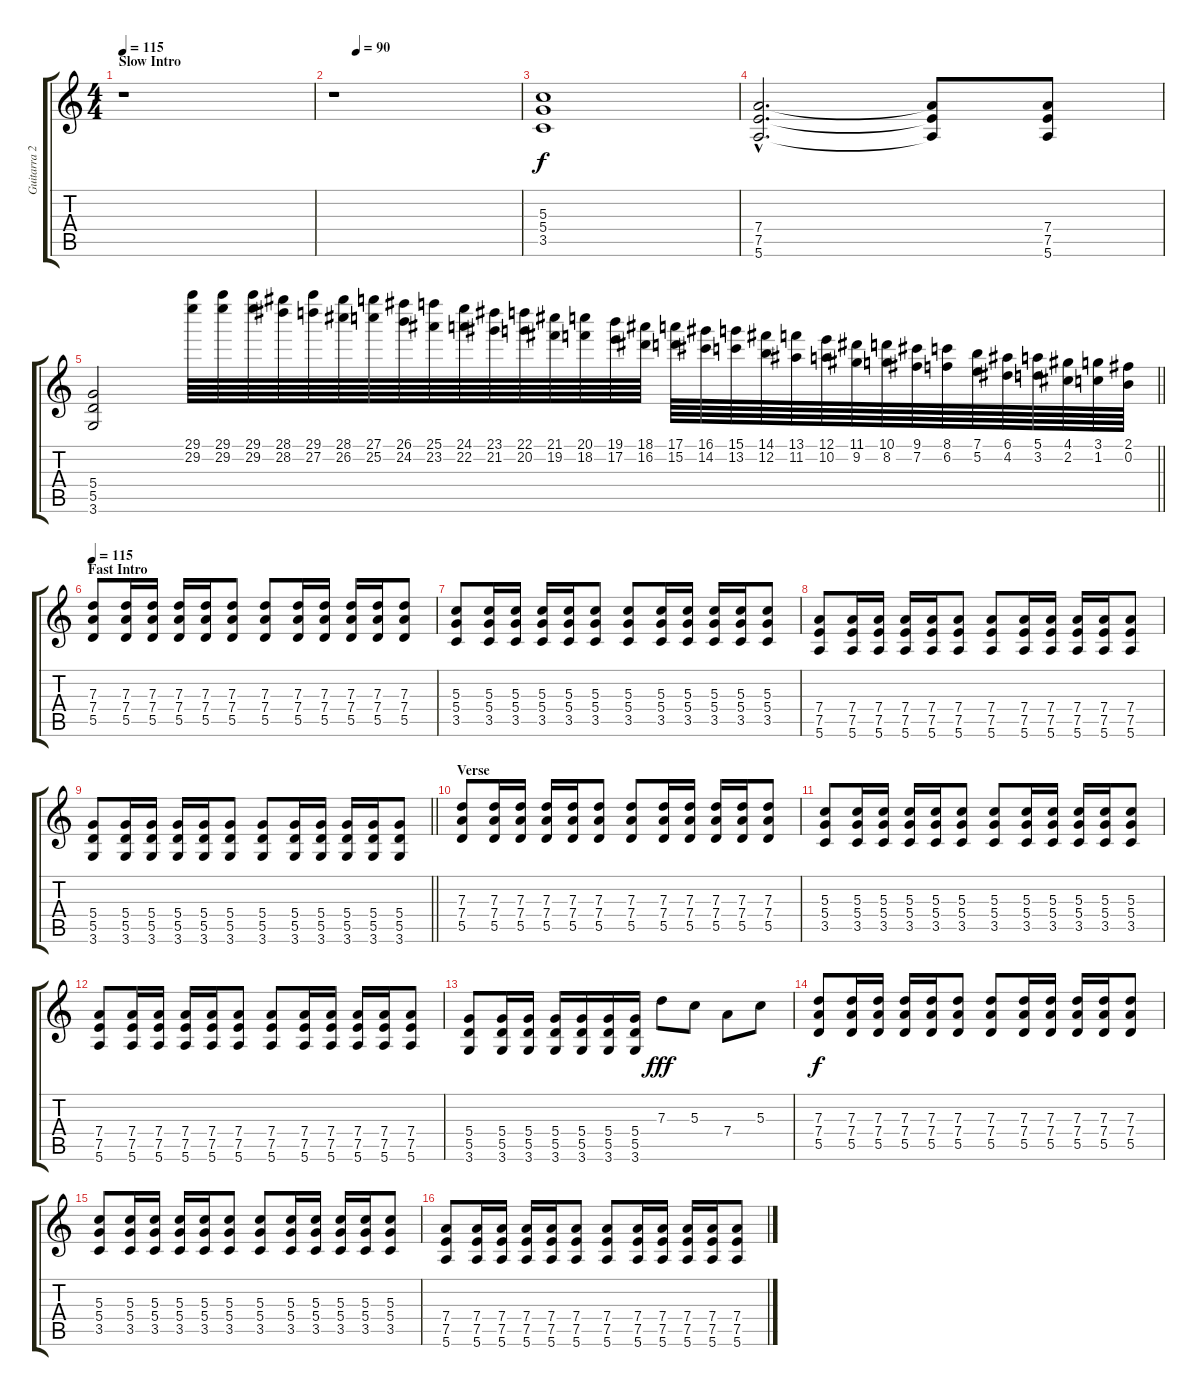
\track ("Guitarra 2 - Erik" "Guitarra 2") {instrument distortionguitar}
\staff {score tabs}
\tuning (E4 B3 G3 D3 A2 E2) {hide}
\ts (4 4)
\section ("" "Slow Intro")
\tempo 115
\clef g2
\ks c
r.1{dy f instrument distortionguitar} |
\tempo (90 0.125)
r.1 |
(5.3 5.4 3.5).1 |
(7.4{hac} 7.5{hac} 5.6{hac}).2{d} (7.4{t} 7.5{t} 5.6{t}).8 (7.4 7.5 5.6).8 |
\barLineRight lightlight
(5.4 5.5 3.6).2 (29.1 29.2).64 (29.1 29.2).64 (29.1 29.2).64 (28.1 28.2).64 (29.1 27.2).64 (28.1 26.2).64 (27.1 25.2).64 (26.1 24.2).64 (25.1 23.2).64 (24.1 22.2).64 (23.1 21.2).64 (22.1 20.2).64 (21.1 19.2).64 (20.1 18.2).64 (19.1 17.2).64 (18.1 16.2).64 (17.1 15.2).64 (16.1 14.2).64 (15.1 13.2).64 (14.1 12.2).64 (13.1 11.2).64 (12.1 10.2).64 (11.1 9.2).64 (10.1 8.2).64 (9.1 7.2).64 (8.1 6.2).64 (7.1 5.2).64 (6.1 4.2).64 (5.1 3.2).64 (4.1 2.2).64 (3.1 1.2).64 (2.1 0.2).64 |
\section ("" "Fast Intro")
\tempo 115
(7.3 7.4 5.5).8 (7.3 7.4 5.5).16 (7.3 7.4 5.5).16 (7.3 7.4 5.5).16 (7.3 7.4 5.5).16 (7.3 7.4 5.5).8 (7.3 7.4 5.5).8 (7.3 7.4 5.5).16 (7.3 7.4 5.5).16 (7.3 7.4 5.5).16 (7.3 7.4 5.5).16 (7.3 7.4 5.5).8 |
(5.3 5.4 3.5).8 (5.3 5.4 3.5).16 (5.3 5.4 3.5).16 (5.3 5.4 3.5).16 (5.3 5.4 3.5).16 (5.3 5.4 3.5).8 (5.3 5.4 3.5).8 (5.3 5.4 3.5).16 (5.3 5.4 3.5).16 (5.3 5.4 3.5).16 (5.3 5.4 3.5).16 (5.3 5.4 3.5).8 |
(7.4 7.5 5.6).8 (7.4 7.5 5.6).16 (7.4 7.5 5.6).16 (7.4 7.5 5.6).16 (7.4 7.5 5.6).16 (7.4 7.5 5.6).8 (7.4 7.5 5.6).8 (7.4 7.5 5.6).16 (7.4 7.5 5.6).16 (7.4 7.5 5.6).16 (7.4 7.5 5.6).16 (7.4 7.5 5.6).8 |
\barLineRight lightlight
(5.4 5.5 3.6).8 (5.4 5.5 3.6).16 (5.4 5.5 3.6).16 (5.4 5.5 3.6).16 (5.4 5.5 3.6).16 (5.4 5.5 3.6).8 (5.4 5.5 3.6).8 (5.4 5.5 3.6).16 (5.4 5.5 3.6).16 (5.4 5.5 3.6).16 (5.4 5.5 3.6).16 (5.4 5.5 3.6).8 |
\section ("" "Verse")
(7.3 7.4 5.5).8 (7.3 7.4 5.5).16 (7.3 7.4 5.5).16 (7.3 7.4 5.5).16 (7.3 7.4 5.5).16 (7.3 7.4 5.5).8 (7.3 7.4 5.5).8 (7.3 7.4 5.5).16 (7.3 7.4 5.5).16 (7.3 7.4 5.5).16 (7.3 7.4 5.5).16 (7.3 7.4 5.5).8 |
(5.3 5.4 3.5).8 (5.3 5.4 3.5).16 (5.3 5.4 3.5).16 (5.3 5.4 3.5).16 (5.3 5.4 3.5).16 (5.3 5.4 3.5).8 (5.3 5.4 3.5).8 (5.3 5.4 3.5).16 (5.3 5.4 3.5).16 (5.3 5.4 3.5).16 (5.3 5.4 3.5).16 (5.3 5.4 3.5).8 |
(7.4 7.5 5.6).8 (7.4 7.5 5.6).16 (7.4 7.5 5.6).16 (7.4 7.5 5.6).16 (7.4 7.5 5.6).16 (7.4 7.5 5.6).8 (7.4 7.5 5.6).8 (7.4 7.5 5.6).16 (7.4 7.5 5.6).16 (7.4 7.5 5.6).16 (7.4 7.5 5.6).16 (7.4 7.5 5.6).8 |
(5.4 5.5 3.6).8 (5.4 5.5 3.6).16 (5.4 5.5 3.6).16 (5.4 5.5 3.6).16 (5.4 5.5 3.6).16 (5.4 5.5 3.6).16 (5.4 5.5 3.6).16 7.3.8{dy fff} 5.3.8 7.4.8 5.3.8 |
(7.3 7.4 5.5).8{dy f} (7.3 7.4 5.5).16 (7.3 7.4 5.5).16 (7.3 7.4 5.5).16 (7.3 7.4 5.5).16 (7.3 7.4 5.5).8 (7.3 7.4 5.5).8 (7.3 7.4 5.5).16 (7.3 7.4 5.5).16 (7.3 7.4 5.5).16 (7.3 7.4 5.5).16 (7.3 7.4 5.5).8 |
(5.3 5.4 3.5).8 (5.3 5.4 3.5).16 (5.3 5.4 3.5).16 (5.3 5.4 3.5).16 (5.3 5.4 3.5).16 (5.3 5.4 3.5).8 (5.3 5.4 3.5).8 (5.3 5.4 3.5).16 (5.3 5.4 3.5).16 (5.3 5.4 3.5).16 (5.3 5.4 3.5).16 (5.3 5.4 3.5).8 |
(7.4 7.5 5.6).8 (7.4 7.5 5.6).16 (7.4 7.5 5.6).16 (7.4 7.5 5.6).16 (7.4 7.5 5.6).16 (7.4 7.5 5.6).8 (7.4 7.5 5.6).8 (7.4 7.5 5.6).16 (7.4 7.5 5.6).16 (7.4 7.5 5.6).16 (7.4 7.5 5.6).16 (7.4 7.5 5.6).8
